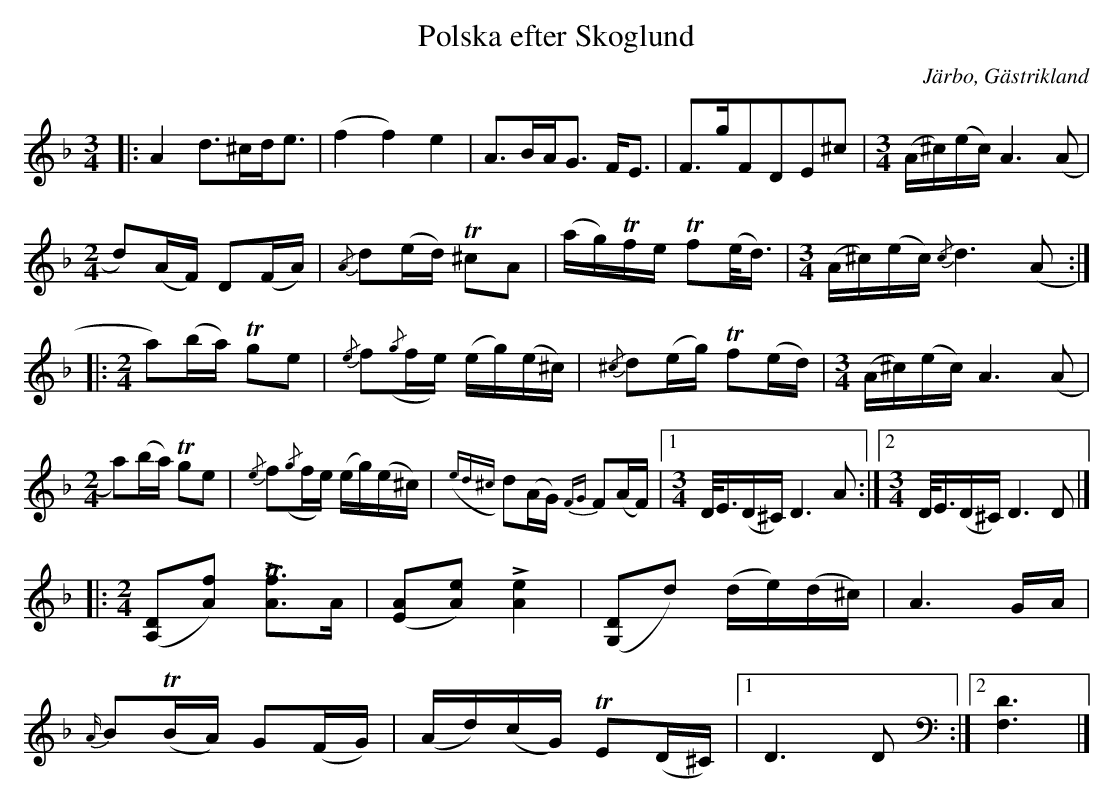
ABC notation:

X:1
T: Polska efter Skoglund
O: Järbo, Gästrikland
M: 3/4
L: 1/16
K: Dm
|:A4d2>^c2d2<e2 |(f4f4) e4| A2>B2A2<G2 F2<E2|F2>g2F2D2E2^c2|[M:3/4] (A^c)(ec) A6 (A2 |
[M:2/4] d2)(AF) D2(FA) |{/A}d2(ed)  T^c2A2 |(ag)Tfe  Tf2(e<d) |[M:3/4] (A^c)(ec) {/c}d4>(A4:|
|:[M:2/4]a2)(ba) Tg2e2 | {/e}f2({/g}fe) (eg)(e^c) | {/^c}d2(eg) Tf2(ed) |[M:3/4] (A^c)(ec) A6 (A2|
[M:2/4] a2)(ba)  Tg2e2| {/e}f2({/g}fe) (eg)(e^c)| ({ed^c}d2)(AG)  {FG}F2(AF)|[1 [M:3/4] D<E(D^C)  D4>A4:|[2[M:3/4] D<E(D^C)  D4>D4|]
|:[M:2/4]([A,2D2][A2f2]) L[A2Tf2]>A2 | ([E2A2][A2e2]) L[A4e4] | ([G,2D2]d2) (de)(d^c) | A6GA |
{A/}B2T(BA) G2(FG) | (Ad)(cG) TE2(D^C) |[1 D4>D4 :|[2 [F,6D6] |]
